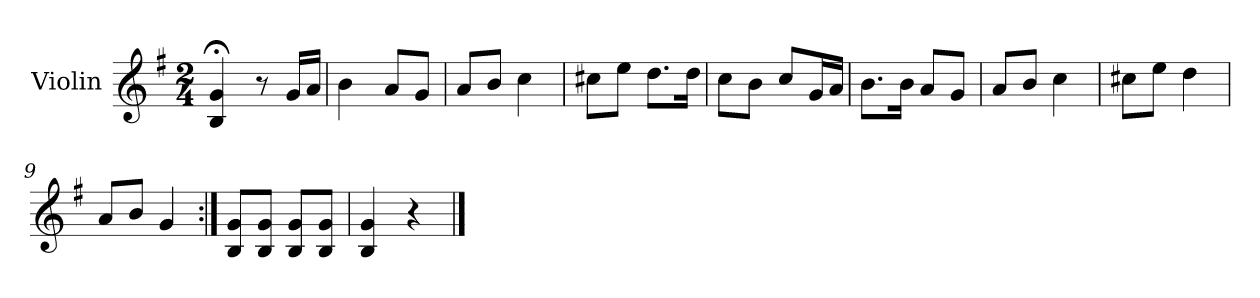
**kern
*part1
*staff1
*I"Violin
*I'Vln.
*clefG2
*k[f#]
*M2/4
=1
4B;</ 4g;</
8r
16g/LL
16a/JJ
=2
4b\
8a/L
8g/J
=3
8a/L
8b/J
4cc\
=4
8cc#X\L
8ee\J
8.dd\L
16dd\Jk
=5
8cc\L
8b\J
8cc/L
16g/L
16a/JJ
=6
8.b\L
16b\Jk
8a/L
8g/J
=7
8a/L
8b/J
4cc\
!!LO:LB:g=z
=8
8cc#X\L
8ee\J
4dd\
=9
8a/L
8b/J
4g/
=10:|!
8B/ 8g/L
8B/ 8g/J
8B/ 8g/L
8B/ 8g/J
=11
4B/ 4g/
4r
==
*-
